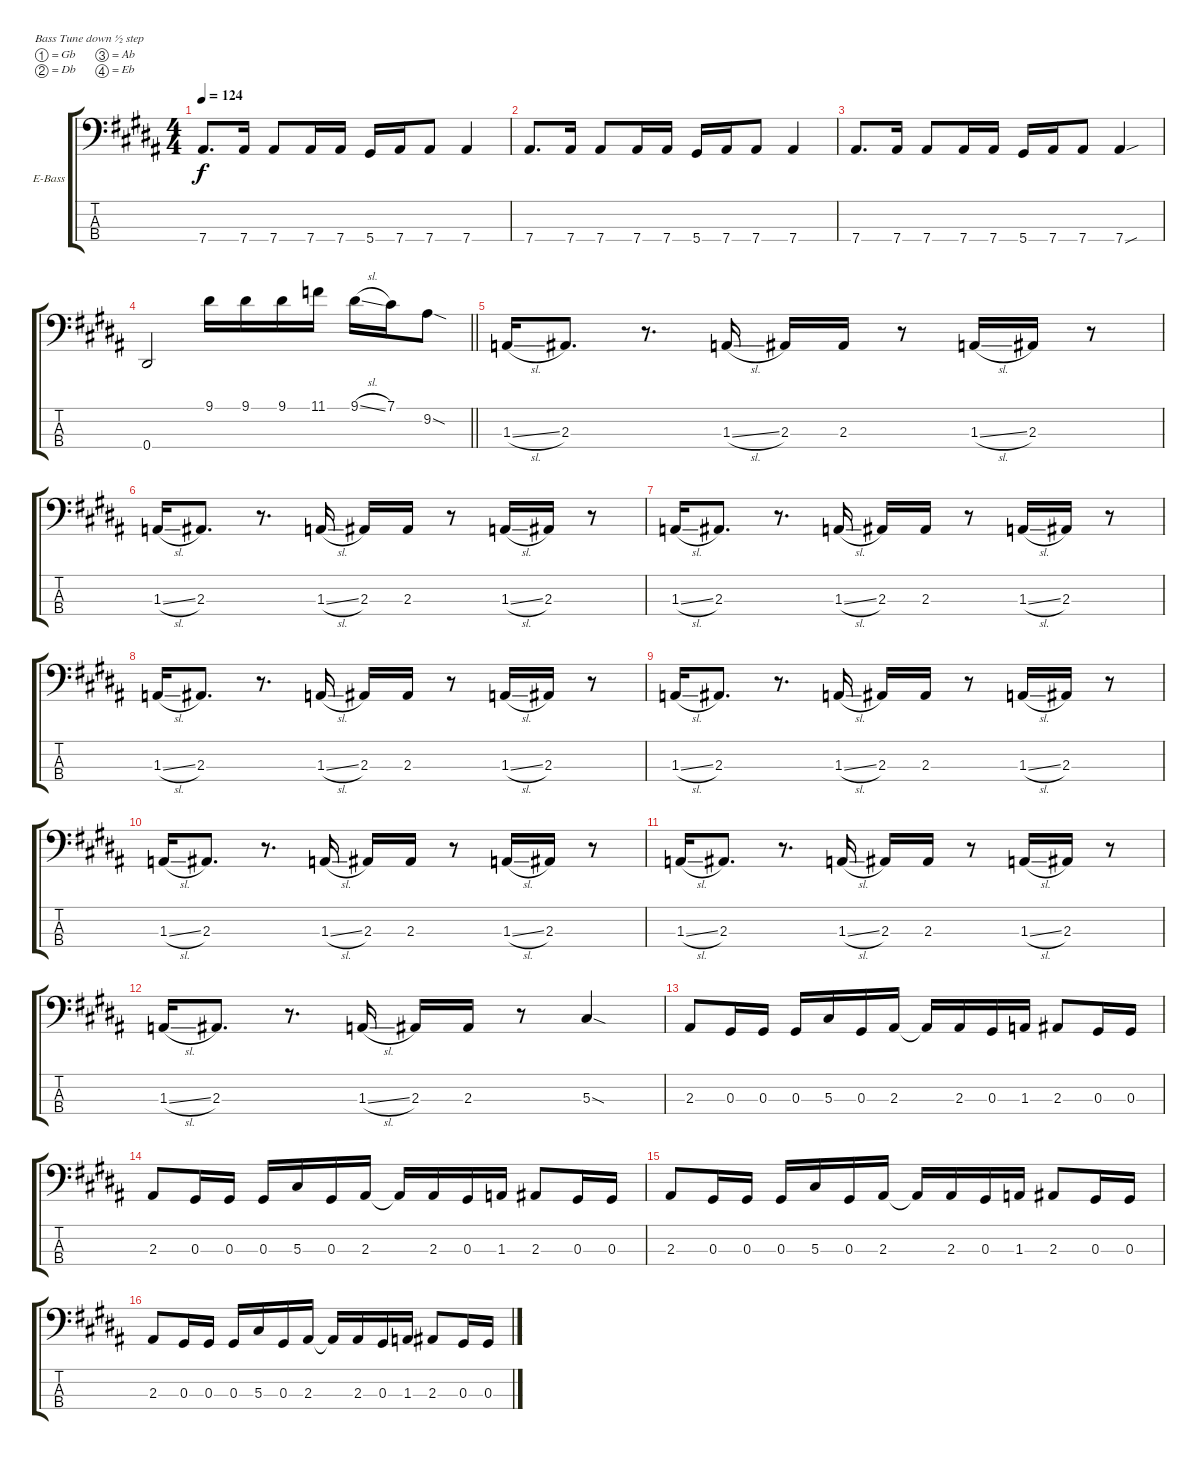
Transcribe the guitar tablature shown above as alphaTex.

\bracketExtendMode groupsimilarinstruments
\firstSystemTrackNameOrientation horizontal
\otherSystemsTrackNameOrientation horizontal
\track ("Untitled" "E-Bass") {instrument electricbassfinger}
\staff {score tabs}
\tuning (Gb2 Db2 Ab1 Eb1)
\ts (4 4)
\tempo 124
\clef f4
\ks g#minor
7.4.8{d dy f} 7.4.16 7.4.8 7.4.16 7.4.16 5.4.16 7.4.16 7.4.8 7.4.4 |
7.4.8{d} 7.4.16 7.4.8 7.4.16 7.4.16 5.4.16 7.4.16 7.4.8 7.4.4 |
7.4.8{d} 7.4.16 7.4.8 7.4.16 7.4.16 5.4.16 7.4.16 7.4.8 7.4{sou}.4 |
\barLineRight lightlight
\ks b
0.4.2 9.1.16 9.1.16 9.1.16 11.1.16 9.1{sl}.16 7.1.16 9.2{sod}.8 |
\ks g#minor
1.3{sl}.16 2.3.8{d} r.8{d} 1.3{sl}.16 2.3.16 2.3.16 r.8 1.3{sl}.16 2.3.16 r.8 |
1.3{sl}.16 2.3.8{d} r.8{d} 1.3{sl}.16 2.3.16 2.3.16 r.8 1.3{sl}.16 2.3.16 r.8 |
\ks b
1.3{sl}.16 2.3.8{d} r.8{d} 1.3{sl}.16 2.3.16 2.3.16 r.8 1.3{sl}.16 2.3.16 r.8 |
\ks g#minor
1.3{sl}.16 2.3.8{d} r.8{d} 1.3{sl}.16 2.3.16 2.3.16 r.8 1.3{sl}.16 2.3.16 r.8 |
1.3{sl}.16 2.3.8{d} r.8{d} 1.3{sl}.16 2.3.16 2.3.16 r.8 1.3{sl}.16 2.3.16 r.8 |
\ks b
1.3{sl}.16 2.3.8{d} r.8{d} 1.3{sl}.16 2.3.16 2.3.16 r.8 1.3{sl}.16 2.3.16 r.8 |
\ks g#minor
1.3{sl}.16 2.3.8{d} r.8{d} 1.3{sl}.16 2.3.16 2.3.16 r.8 1.3{sl}.16 2.3.16 r.8 |
1.3{sl}.16 2.3.8{d} r.8{d} 1.3{sl}.16 2.3.16 2.3.16 r.8 5.3{sod}.4 |
\ks b
2.3.8 0.3.16 0.3.16 0.3.16 5.3.16 0.3.16 2.3.16 2.3{t}.16 2.3.16 0.3.16 1.3.16 2.3.8 0.3.16 0.3.16 |
\ks g#minor
2.3.8 0.3.16 0.3.16 0.3.16 5.3.16 0.3.16 2.3.16 2.3{t}.16 2.3.16 0.3.16 1.3.16 2.3.8 0.3.16 0.3.16 |
2.3.8 0.3.16 0.3.16 0.3.16 5.3.16 0.3.16 2.3.16 2.3{t}.16 2.3.16 0.3.16 1.3.16 2.3.8 0.3.16 0.3.16 |
\ks b
2.3.8 0.3.16 0.3.16 0.3.16 5.3.16 0.3.16 2.3.16 2.3{t}.16 2.3.16 0.3.16 1.3.16 2.3.8 0.3.16 0.3.16
